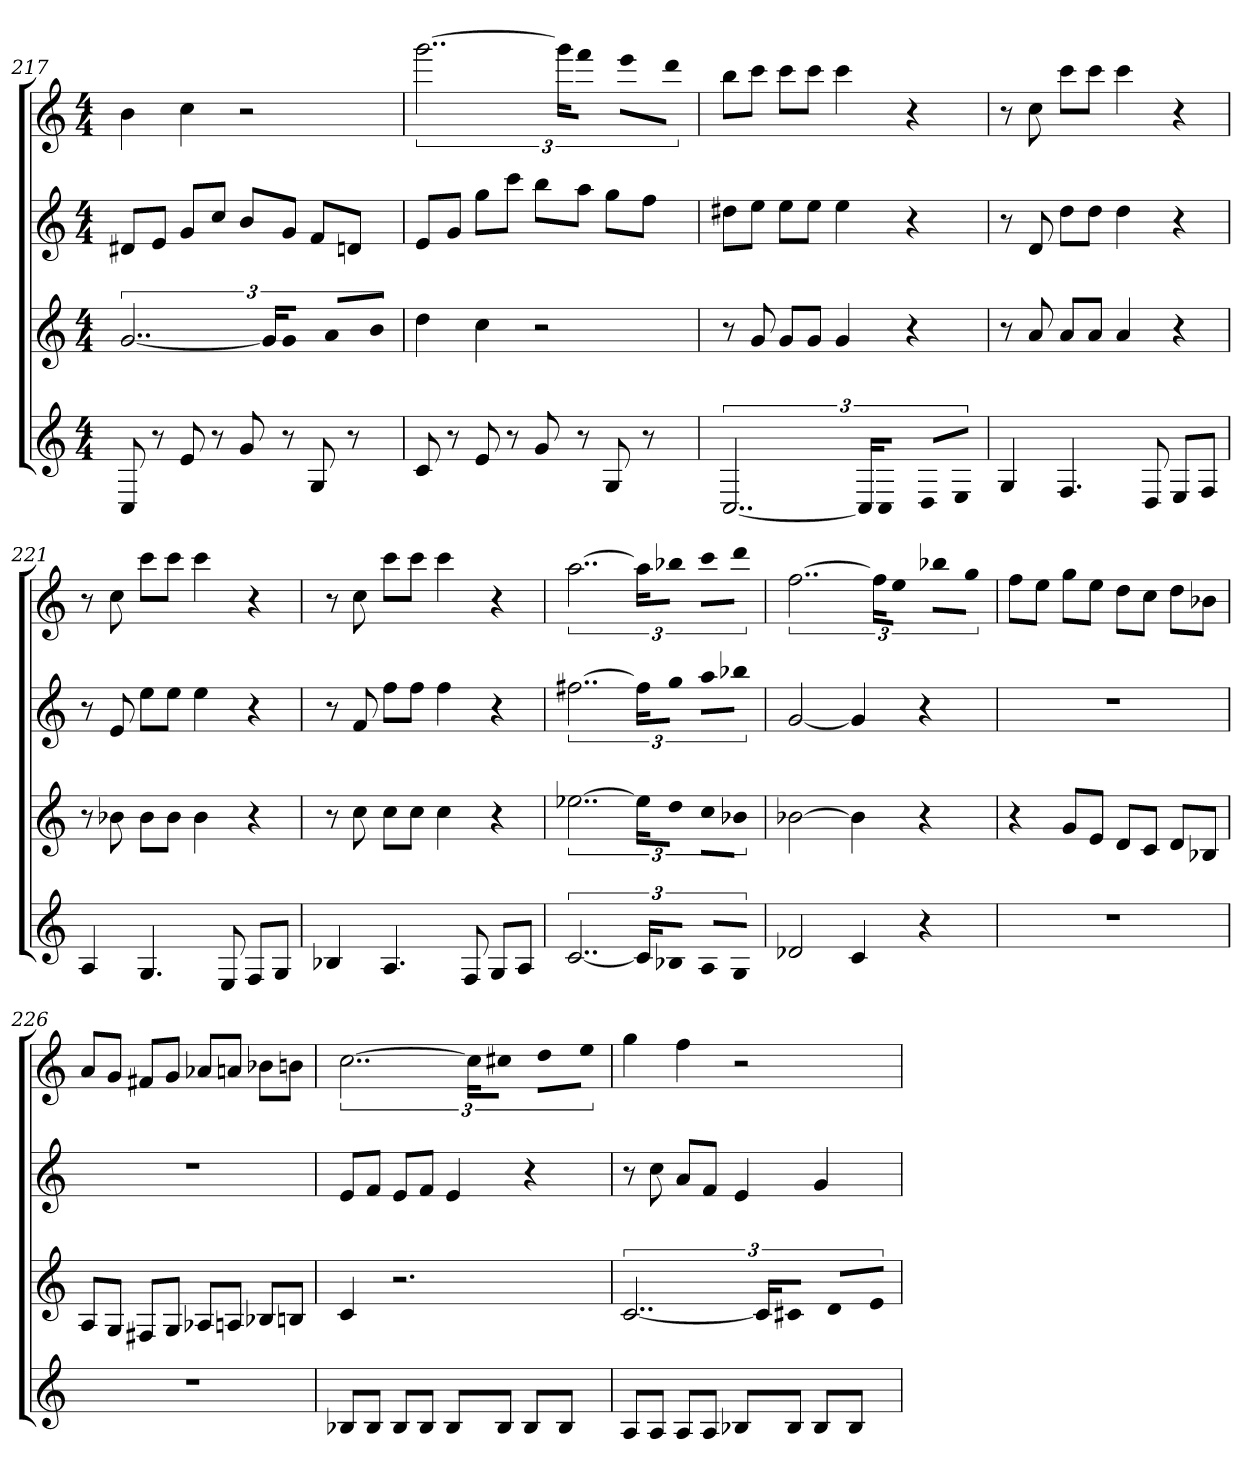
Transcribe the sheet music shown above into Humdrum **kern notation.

**kern	**kern	**kern	**kern
*part4	*part3	*part2	*part1
*staff4	*staff3	*staff2	*staff1
*k[]	*k[]	*k[]	*k[]
*C:	*C:	*C:	*C:
*M4/4	*M4/4	*M4/4	*M4/4
=217	=217	=217	=217
8C	[3..g	8d#XL	4b
8r	.	8eJ	.
8e	.	8gL	4cc
8r	.	8ccJ	.
8g	.	8bL	2r
.	24gKL]	.	.
8r	8gJ	8gJ	.
8G	8aL	8fL	.
8r	8bJ	8dnJ	.
=218	=218	=218	=218
8c	4dd	8eL	[3..ggg
8r	.	8gJ	.
8e	4cc	8ggL	.
8r	.	8cccJ	.
8g	2r	8bbL	.
.	.	.	24gggKL]
8r	.	8aaJ	8fffJ
8G	.	8ggL	8eeeL
8r	.	8ffJ	8dddJ
=219	=219	=219	=219
[3..C	8r	8dd#XL	8bbL
.	8g	8eeJ	8cccJ
.	8gL	8eeL	8cccL
.	8gJ	8eeJ	8cccJ
.	4g	4ee	4ccc
24CKL]	.	.	.
8CJ	.	.	.
8DL	4r	4r	4r
8EJ	.	.	.
=220	=220	=220	=220
4G	8r	8r	8r
.	8a	8d	8cc
4.F	8aL	8ddL	8cccL
.	8aJ	8ddJ	8cccJ
.	4a	4dd	4ccc
8D	.	.	.
8EL	4r	4r	4r
8FJ	.	.	.
=221	=221	=221	=221
4A	8r	8r	8r
.	8b-X	8e	8cc
4.G	8b-L	8eeL	8cccL
.	8b-J	8eeJ	8cccJ
.	4b-	4ee	4ccc
8E	.	.	.
8FL	4r	4r	4r
8GJ	.	.	.
=222	=222	=222	=222
4B-X	8r	8r	8r
.	8cc	8f	8cc
4.A	8ccL	8ffL	8cccL
.	8ccJ	8ffJ	8cccJ
.	4cc	4ff	4ccc
8F	.	.	.
8GL	4r	4r	4r
8AJ	.	.	.
=223	=223	=223	=223
[3..c	[3..ee-X	[3..ff#X	[3..aa
24cKL]	24ee-KL]	24ff#KL]	24aaKL]
8B-XJ	8ddJ	8ggJ	8bb-XJ
8AL	8ccL	8aaL	8cccL
8GJ	8b-XJ	8bb-XJ	8dddJ
=224	=224	=224	=224
2d-X	[2b-X	[2g	[3..ff
4c	4b-]	4g]	.
.	.	.	24ffKL]
.	.	.	8eeJ
4r	4r	4r	8bb-XL
.	.	.	8ggJ
=225	=225	=225	=225
1r	4r	1r	8ffL
.	.	.	8eeJ
.	8gL	.	8ggL
.	8eJ	.	8eeJ
.	8dL	.	8ddL
.	8cJ	.	8ccJ
.	8dL	.	8ddL
.	8B-XJ	.	8b-XJ
=226	=226	=226	=226
1r	8AL	1r	8aL
.	8GJ	.	8gJ
.	8F#XL	.	8f#XL
.	8GJ	.	8gJ
.	8A-XL	.	8a-XL
.	8AnJ	.	8anJ
.	8B-XL	.	8b-XL
.	8BnJ	.	8bnJ
=227	=227	=227	=227
8B-XL	4c	8eL	[3..cc
8B-J	.	8fJ	.
8B-L	2.r	8eL	.
8B-J	.	8fJ	.
8B-L	.	4e	.
.	.	.	24ccKL]
8B-J	.	.	8cc#XJ
8B-L	.	4r	8ddL
8B-J	.	.	8eeJ
=228	=228	=228	=228
8AL	[3..c	8r	4gg
8AJ	.	8cc	.
8AL	.	8aL	4ff
8AJ	.	8fJ	.
8B-XL	.	4e	2r
.	24cKL]	.	.
8B-J	8c#XJ	.	.
8B-L	8dL	4g	.
8B-J	8eJ	.	.
=	=	=	=
*-	*-	*-	*-
